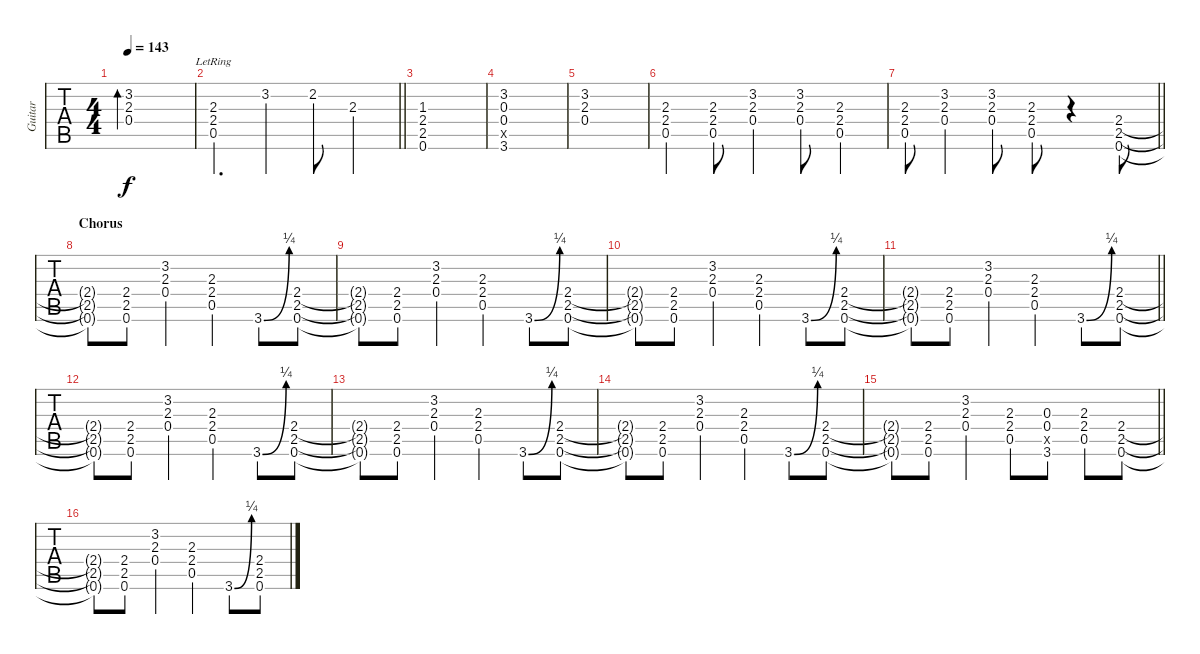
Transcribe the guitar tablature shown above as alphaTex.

\track ("Guitar" "Guitar") {instrument distortionguitar}
\staff {tabs}
\tuning (F4 C4 Ab3 Eb3 Bb2 F2) {hide}
\ts (4 4)
\tempo 143
\clef g2
\ks c
(3.2 2.3 0.4).1{bd 120 dy f} |
\barLineRight lightlight
(2.3{lr} 2.4{lr} 0.5{lr}).4{d} 3.2.4 2.2.8 2.3.4 |
(1.3 2.4 2.5 0.6).1 |
(3.2 0.3 0.4 0.5{x} 3.6).1 |
(3.2 2.3 0.4).1 |
(2.3 2.4 0.5).4 (2.3 2.4 0.5).8 (3.2 2.3 0.4).4 (3.2 2.3 0.4).8 (2.3 2.4 0.5).4 |
\barLineRight lightlight
(2.3 2.4 0.5).8 (3.2 2.3 0.4).4 (3.2 2.3 0.4).8 (2.3 2.4 0.5).8 r.4 (2.4 2.5 0.6).8 |
\section ("" "Chorus")
(2.4{t} 2.5{t} 0.6{t}).8 (2.4 2.5 0.6).8 (3.2 2.3 0.4).4 (2.3 2.4 0.5).4 3.6{be (bend 0 0 60 1)}.8 (2.4 2.5 0.6).8 |
(2.4{t} 2.5{t} 0.6{t}).8 (2.4 2.5 0.6).8 (3.2 2.3 0.4).4 (2.3 2.4 0.5).4 3.6{be (bend 0 0 60 1)}.8 (2.4 2.5 0.6).8 |
(2.4{t} 2.5{t} 0.6{t}).8 (2.4 2.5 0.6).8 (3.2 2.3 0.4).4 (2.3 2.4 0.5).4 3.6{be (bend 0 0 60 1)}.8 (2.4 2.5 0.6).8 |
\barLineRight lightlight
(2.4{t} 2.5{t} 0.6{t}).8 (2.4 2.5 0.6).8 (3.2 2.3 0.4).4 (2.3 2.4 0.5).4 3.6{be (bend 0 0 60 1)}.8 (2.4 2.5 0.6).8 |
(2.4{t} 2.5{t} 0.6{t}).8 (2.4 2.5 0.6).8 (3.2 2.3 0.4).4 (2.3 2.4 0.5).4 3.6{be (bend 0 0 60 1)}.8 (2.4 2.5 0.6).8 |
(2.4{t} 2.5{t} 0.6{t}).8 (2.4 2.5 0.6).8 (3.2 2.3 0.4).4 (2.3 2.4 0.5).4 3.6{be (bend 0 0 60 1)}.8 (2.4 2.5 0.6).8 |
(2.4{t} 2.5{t} 0.6{t}).8 (2.4 2.5 0.6).8 (3.2 2.3 0.4).4 (2.3 2.4 0.5).4 3.6{be (bend 0 0 60 1)}.8 (2.4 2.5 0.6).8 |
\barLineRight lightlight
(2.4{t} 2.5{t} 0.6{t}).8 (2.4 2.5 0.6).8 (3.2 2.3 0.4).4 (2.3 2.4 0.5).8 (0.3 0.4 0.5{x} 3.6).8 (2.3 2.4 0.5).8 (2.4 2.5 0.6).8 |
(2.4{t} 2.5{t} 0.6{t}).8 (2.4 2.5 0.6).8 (3.2 2.3 0.4).4 (2.3 2.4 0.5).4 3.6{be (bend 0 0 60 1)}.8 (2.4 2.5 0.6).8
